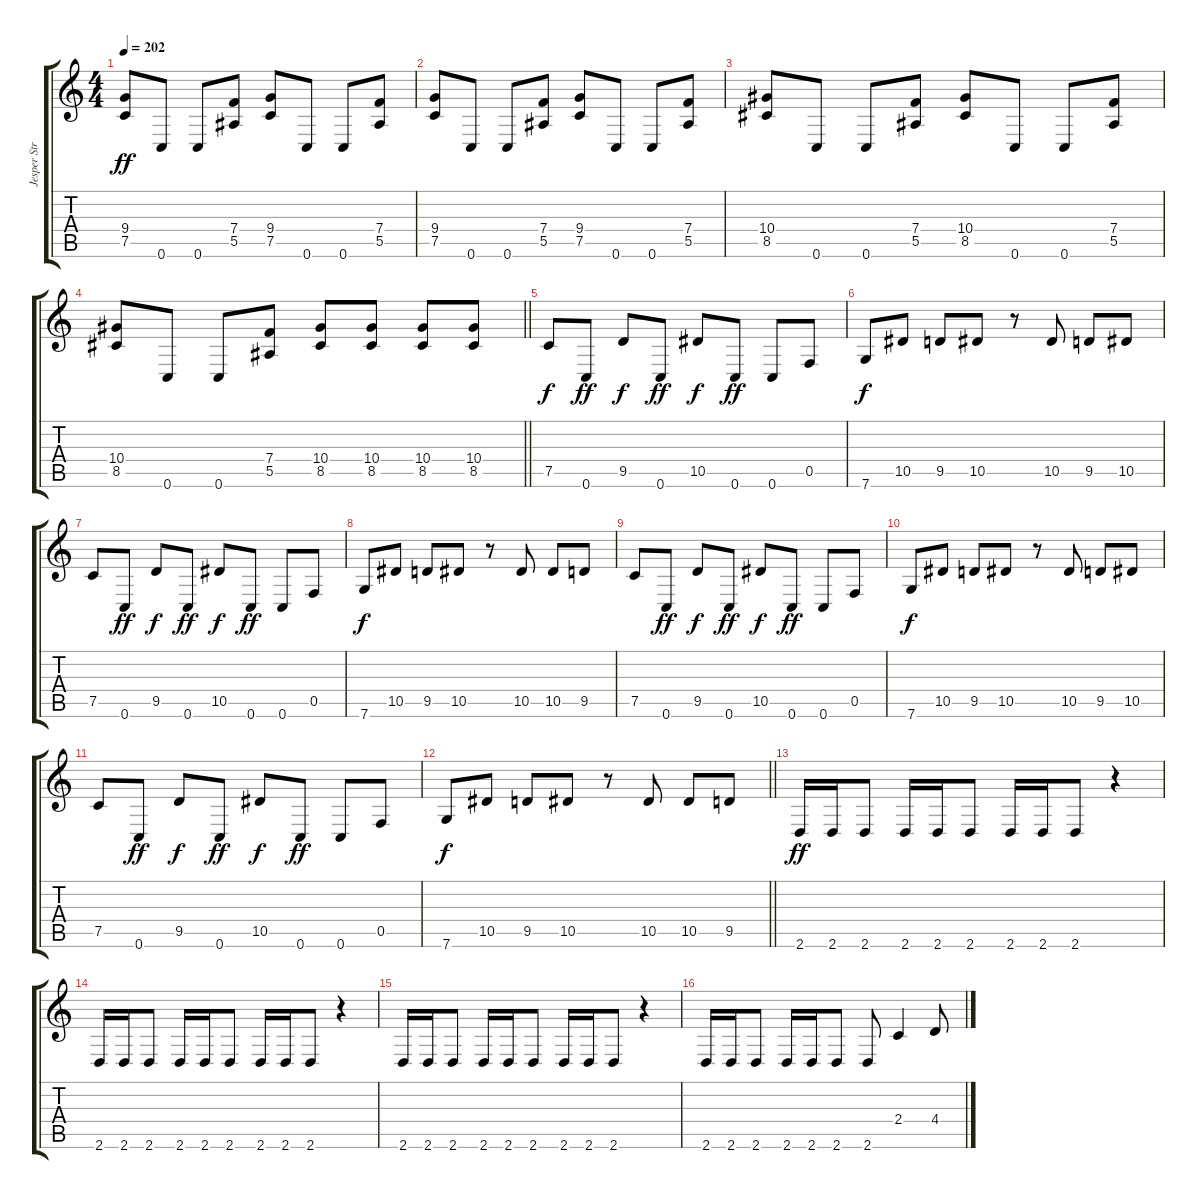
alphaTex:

\track ("Jesper Stromblad" "Jesper Str") {instrument distortionguitar}
\staff {score tabs}
\tuning (C4 G3 Eb3 Bb2 F2 C2) {hide}
\ts (4 4)
\tempo 202
\clef g2
\ks c
(9.4 7.5).8{dy ff} 0.6.8 0.6.8 (7.4 5.5).8 (9.4 7.5).8 0.6.8 0.6.8 (7.4 5.5).8 |
(9.4 7.5).8 0.6.8 0.6.8 (7.4 5.5).8 (9.4 7.5).8 0.6.8 0.6.8 (7.4 5.5).8 |
(10.4 8.5).8 0.6.8 0.6.8 (7.4 5.5).8 (10.4 8.5).8 0.6.8 0.6.8 (7.4 5.5).8 |
\barLineRight lightlight
(10.4 8.5).8 0.6.8 0.6.8 (7.4 5.5).8 (10.4 8.5).8 (10.4 8.5).8 (10.4 8.5).8 (10.4 8.5).8 |
7.5.8{dy f} 0.6.8{dy ff} 9.5.8{dy f} 0.6.8{dy ff} 10.5.8{dy f} 0.6.8{dy ff} 0.6.8 0.5.8 |
7.6.8{dy f} 10.5.8 9.5.8 10.5.8 r.8 10.5.8 9.5.8 10.5.8 |
7.5.8 0.6.8{dy ff} 9.5.8{dy f} 0.6.8{dy ff} 10.5.8{dy f} 0.6.8{dy ff} 0.6.8 0.5.8 |
7.6.8{dy f} 10.5.8 9.5.8 10.5.8 r.8 10.5.8 10.5.8 9.5.8 |
7.5.8 0.6.8{dy ff} 9.5.8{dy f} 0.6.8{dy ff} 10.5.8{dy f} 0.6.8{dy ff} 0.6.8 0.5.8 |
7.6.8{dy f} 10.5.8 9.5.8 10.5.8 r.8 10.5.8 9.5.8 10.5.8 |
7.5.8 0.6.8{dy ff} 9.5.8{dy f} 0.6.8{dy ff} 10.5.8{dy f} 0.6.8{dy ff} 0.6.8 0.5.8 |
\barLineRight lightlight
7.6.8{dy f} 10.5.8 9.5.8 10.5.8 r.8 10.5.8 10.5.8 9.5.8 |
2.6.16{dy ff} 2.6.16 2.6.8 2.6.16 2.6.16 2.6.8 2.6.16 2.6.16 2.6.8 r.4 |
2.6.16 2.6.16 2.6.8 2.6.16 2.6.16 2.6.8 2.6.16 2.6.16 2.6.8 r.4 |
2.6.16 2.6.16 2.6.8 2.6.16 2.6.16 2.6.8 2.6.16 2.6.16 2.6.8 r.4 |
2.6.16 2.6.16 2.6.8 2.6.16 2.6.16 2.6.8 2.6.8 2.4.4 4.4.8
